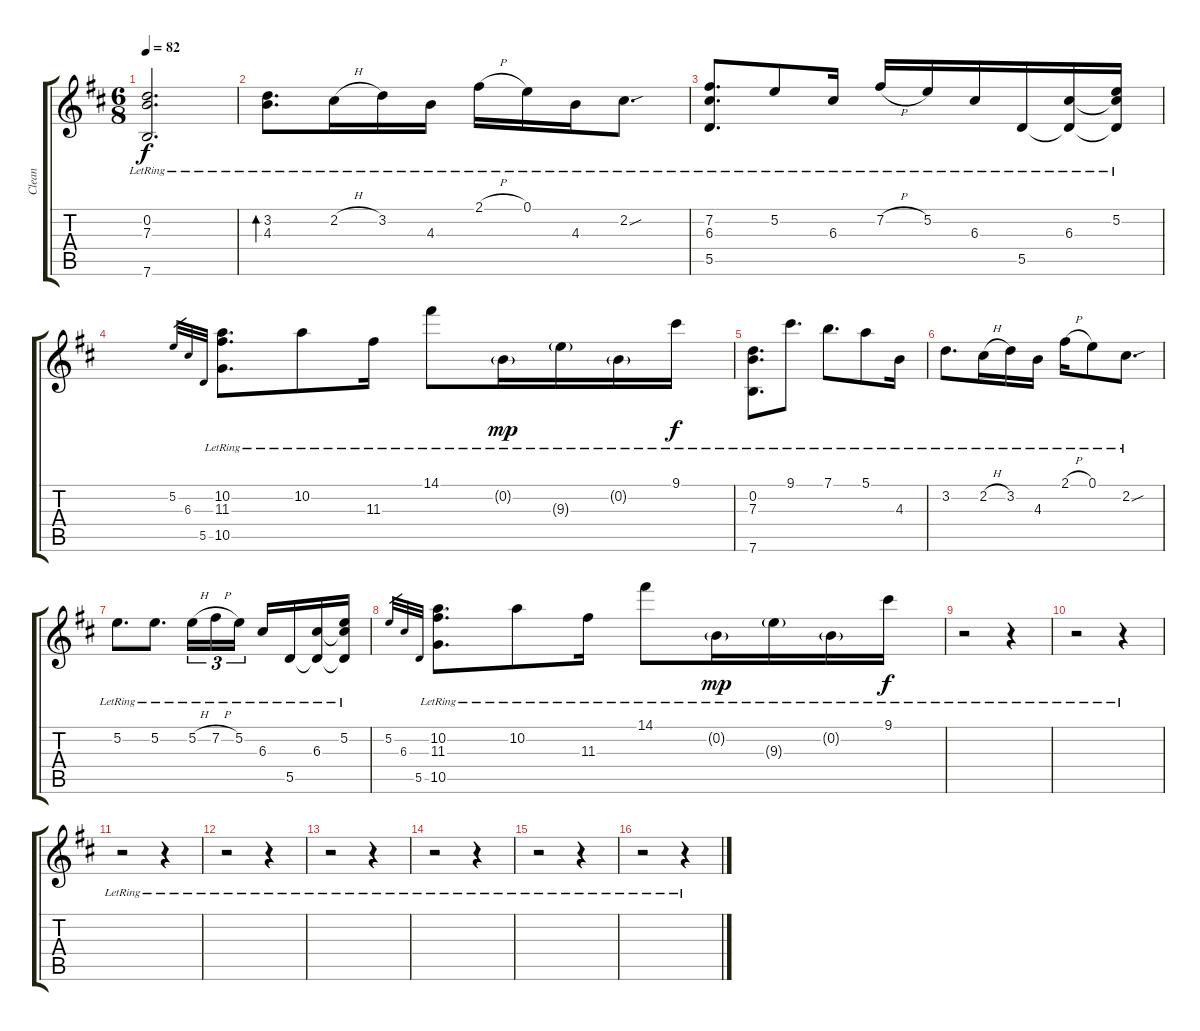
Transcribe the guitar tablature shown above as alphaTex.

\track ("Clean" "Clean") {instrument electricguitarclean}
\staff {score tabs}
\tuning (E4 B3 G3 D3 A2 E2) {hide}
\ts (6 8)
\tempo 82
\clef g2
\ks d
(0.2{lr} 7.3{lr} 7.6{lr}).2{d dy f} |
(3.2{lr} 4.3{lr}).8{d bd 30} 2.2{h lr}.16 3.2{lr}.16 4.3{lr}.16 2.1{h lr}.16 0.1{lr}.16 4.3{lr}.16 2.2{sou lr}.8{d} |
(7.2{lr} 6.3{lr} 5.5{lr}).8{d} 5.2{lr}.8 6.3{lr}.16 7.2{h lr}.16 5.2{lr}.16 6.3{lr}.16 5.5{lr}.16 (6.3{lr} 5.5{t}).16 (5.2{lr} 6.3{t} 5.5{t}).16 |
5.2.32{gr} 6.3.32{gr} 5.5.32{gr} (10.2{lr} 11.3{lr} 10.5{lr}).8{d} 10.2{lr}.8 11.3{lr}.16 14.1{lr}.8 0.2{g lr}.16{dy mp} 9.3{g lr}.16 0.2{g lr}.16 9.1{lr}.16{dy f} |
(0.2{lr} 7.3{lr} 7.6{lr}).8{d} 9.1{lr}.8{d} 7.1{lr}.8{d} 5.1{lr}.8 4.3{lr}.16 |
3.2{lr}.8{d} 2.2{h lr}.16 3.2{lr}.16 4.3{lr}.16 2.1{h lr}.16 0.1{lr}.8 2.2{sou lr}.8{d} |
5.2{lr}.8{d} 5.2{lr}.8{d} 5.2{h lr}.16{tu (3 2)} 7.2{h lr}.16{tu (3 2)} 5.2{lr}.16{tu (3 2) beam splitsecondary} 6.3{lr}.16 5.5{lr}.16 (6.3{lr} 5.5{t}).16 (5.2{lr} 6.3{t} 5.5{t}).16 |
5.2.32{gr} 6.3.32{gr} 5.5.32{gr} (10.2{lr} 11.3{lr} 10.5{lr}).8{d} 10.2{lr}.8 11.3{lr}.16 14.1{lr}.8 0.2{g lr}.16{dy mp} 9.3{g lr}.16 0.2{g lr}.16 9.1{lr}.16{dy f} |
r.2 r.4 |
r.2 r.4 |
r.2 r.4 |
r.2 r.4 |
r.2 r.4 |
r.2 r.4 |
r.2 r.4 |
r.2 r.4
